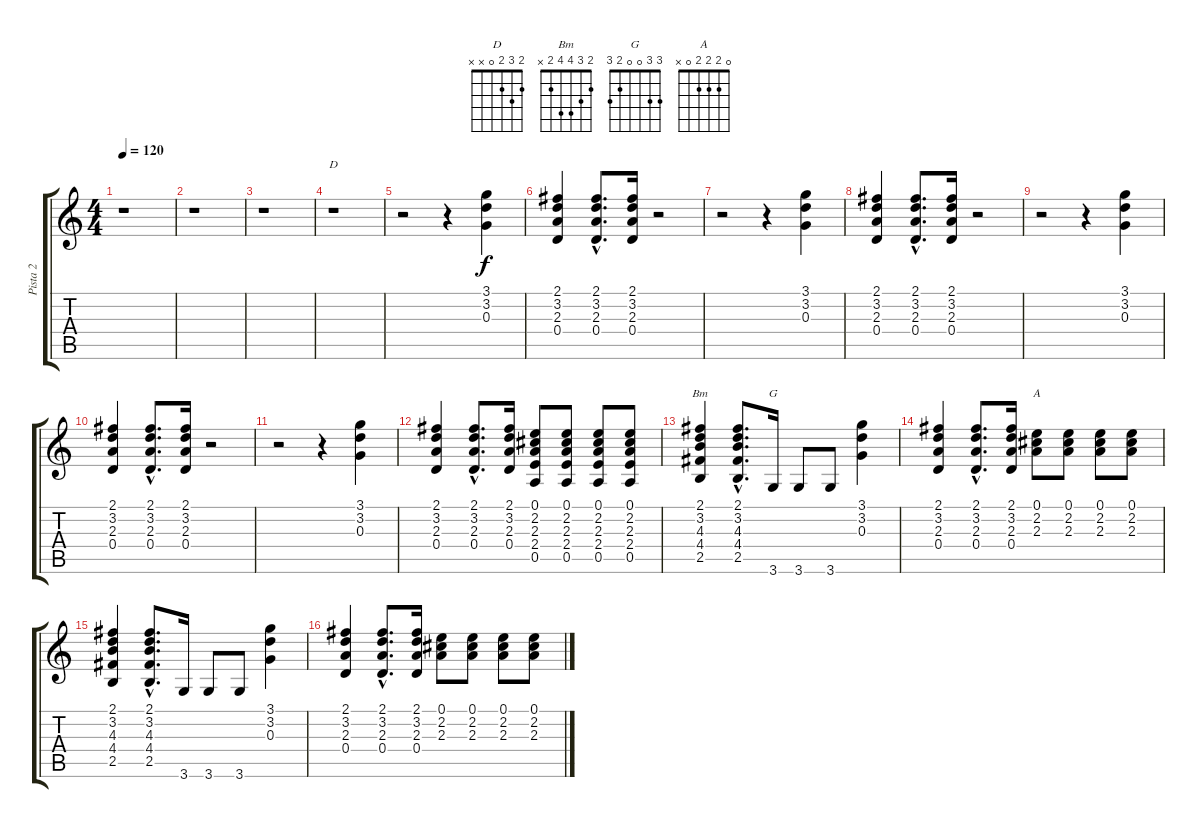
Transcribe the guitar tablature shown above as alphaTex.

\track ("Pista 2" "Pista 2") {instrument electricguitarclean}
\staff {score tabs}
\tuning (E4 B3 G3 D3 A2 E2) {hide}
\chord ("D" 2 3 2 0 x x)
\chord ("Bm" 2 3 4 4 2 x)
\chord ("G" 3 3 0 0 2 3)
\chord ("A" 0 2 2 2 0 x)
\ts (4 4)
\tempo 120
\clef g2
\ks c
r.1{dy f} |
r.1 |
r.1 |
r.1{ch "D"} |
r.2 r.4 (3.1 3.2 0.3).4 |
(2.1 3.2 2.3 0.4).4 (2.1{hac} 3.2{hac} 2.3{hac} 0.4{hac}).8{d} (2.1 3.2 2.3 0.4).16 r.2 |
r.2 r.4 (3.1 3.2 0.3).4 |
(2.1 3.2 2.3 0.4).4 (2.1{hac} 3.2{hac} 2.3{hac} 0.4{hac}).8{d} (2.1 3.2 2.3 0.4).16 r.2 |
r.2 r.4 (3.1 3.2 0.3).4 |
(2.1 3.2 2.3 0.4).4 (2.1{hac} 3.2{hac} 2.3{hac} 0.4{hac}).8{d} (2.1 3.2 2.3 0.4).16 r.2 |
r.2 r.4 (3.1 3.2 0.3).4 |
(2.1 3.2 2.3 0.4).4 (2.1{hac} 3.2{hac} 2.3{hac} 0.4{hac}).8{d} (2.1 3.2 2.3 0.4).16 (0.1 2.2 2.3 2.4 0.5).8 (0.1 2.2 2.3 2.4 0.5).8 (0.1 2.2 2.3 2.4 0.5).8 (0.1 2.2 2.3 2.4 0.5).8 |
(2.1 3.2 4.3 4.4 2.5).4{ch "Bm"} (2.1{hac} 3.2{hac} 4.3{hac} 4.4{hac} 2.5{hac}).8{d} 3.6.16{ch "G"} 3.6.8 3.6.8 (3.1 3.2 0.3).4 |
(2.1 3.2 2.3 0.4).4 (2.1{hac} 3.2{hac} 2.3{hac} 0.4{hac}).8{d} (2.1 3.2 2.3 0.4).16 (0.1 2.2 2.3).8{ch "A"} (0.1 2.2 2.3).8 (0.1 2.2 2.3).8 (0.1 2.2 2.3).8 |
(2.1 3.2 4.3 4.4 2.5).4 (2.1{hac} 3.2{hac} 4.3{hac} 4.4{hac} 2.5{hac}).8{d} 3.6.16 3.6.8 3.6.8 (3.1 3.2 0.3).4 |
(2.1 3.2 2.3 0.4).4 (2.1{hac} 3.2{hac} 2.3{hac} 0.4{hac}).8{d} (2.1 3.2 2.3 0.4).16 (0.1 2.2 2.3).8 (0.1 2.2 2.3).8 (0.1 2.2 2.3).8 (0.1 2.2 2.3).8
